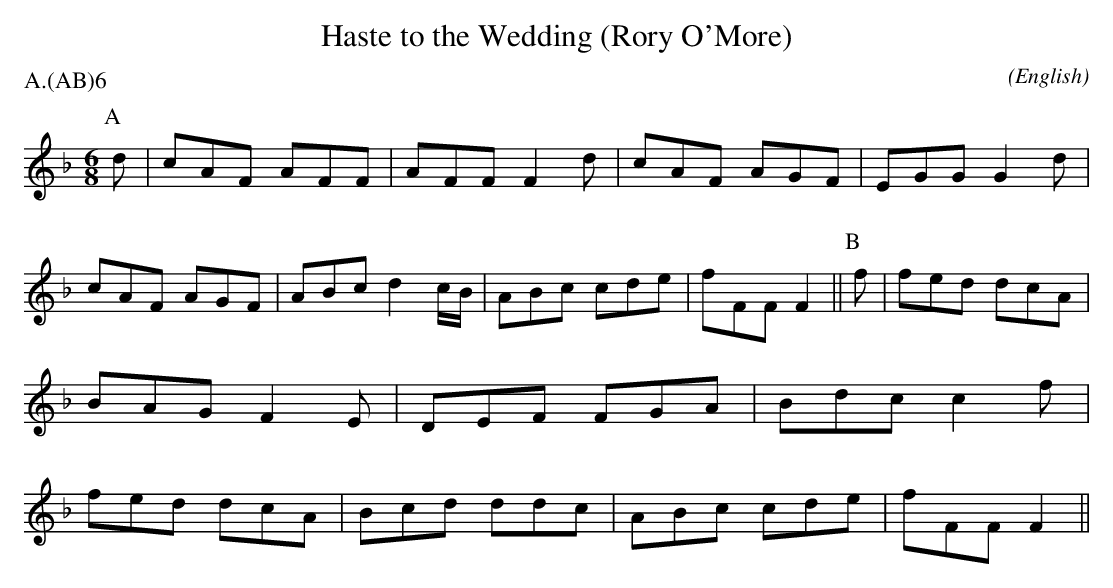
X:1
T:Haste to the Wedding (Rory O'More)
M:6/8
C:
O:English
P:A.(AB)6
L:1/16
K:F
P:A
d2 | c2A2F2 A2F2F2 | A2F2F2 F4 d2  | c2A2F2 A2G2F2 | E2G2G2 G4 \
d2 | c2A2F2 A2G2F2 | A2B2c2 d4 cB  | A2B2c2 c2d2e2 | f2F2F2 F4 ||\
P:B
f2 | f2e2d2 d2c2A2 | B2A2G2 F4 E2  | D2E2F2 F2G2A2 | B2d2c2 c4 \
f2 | f2e2d2 d2c2A2 | B2c2d2 d2d2c2 | A2B2c2 c2d2e2 | f2F2F2 F4 ||
